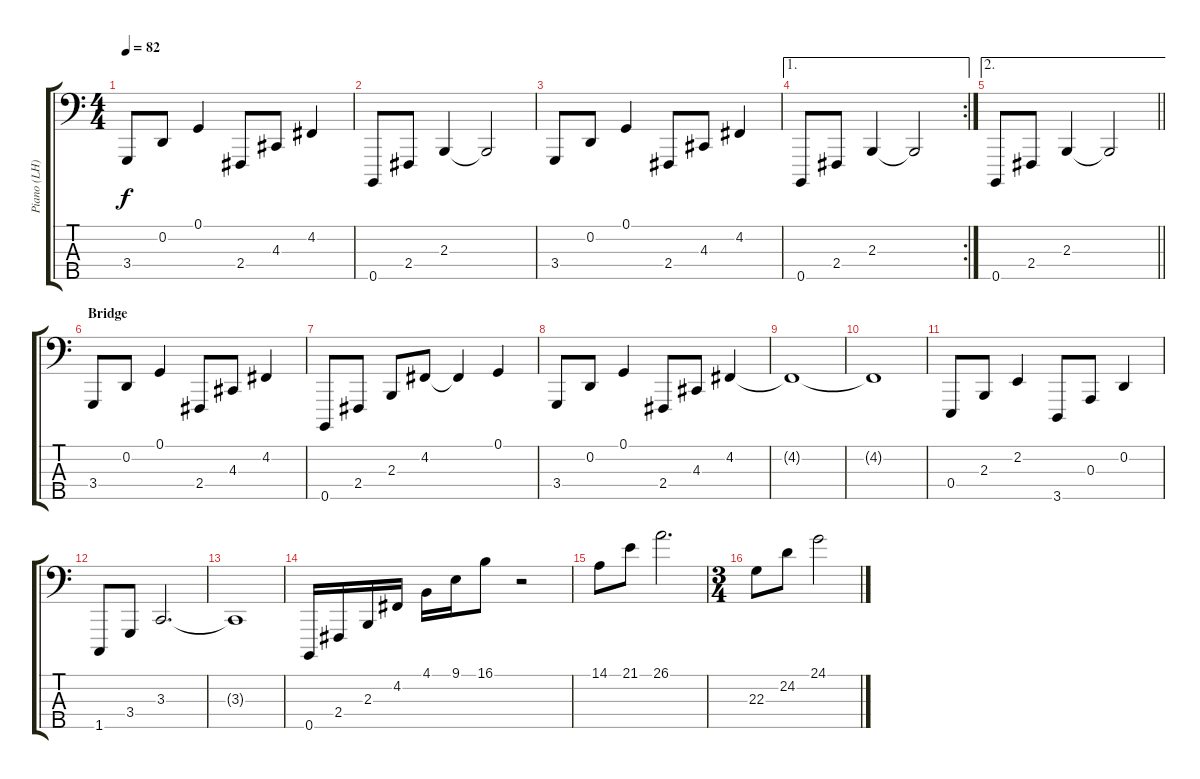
\track ("Piano (LH)" "Piano (LH)") {instrument acousticgrandpiano}
\staff {score tabs}
\tuning (G2 D2 A1 E1 B0) {hide}
\ts (4 4)
\tempo 82
\clef f4
\ks c
3.4.8{dy f} 0.2.8 0.1.4 2.4.8 4.3.8 4.2.4 |
0.5.8 2.4.8 2.3.4 2.3{t}.2 |
3.4.8 0.2.8 0.1.4 2.4.8 4.3.8 4.2.4 |
\ae 1
\rc 2
0.5.8 2.4.8 2.3.4 2.3{t}.2 |
\ae 2
\barLineRight lightlight
0.5.8 2.4.8 2.3.4 2.3{t}.2 |
\section ("" "Bridge")
3.4.8 0.2.8 0.1.4 2.4.8 4.3.8 4.2.4 |
0.5.8 2.4.8 2.3.8 4.2.8 4.2{t}.4 0.1.4 |
3.4.8 0.2.8 0.1.4 2.4.8 4.3.8 4.2.4 |
4.2{t}.1 |
4.2{t}.1 |
0.4.8 2.3.8 2.2.4 3.5.8 0.3.8 0.2.4 |
1.5.8 3.4.8 3.3.2{d} |
3.3{t}.1 |
0.5.16 2.4.16 2.3.16 4.2.16 4.1.16 9.1.16 16.1.8 r.2 |
14.1.8 21.1.8 26.1.2{d} |
\ts (3 4)
22.3.8 24.2.8 24.1.2
